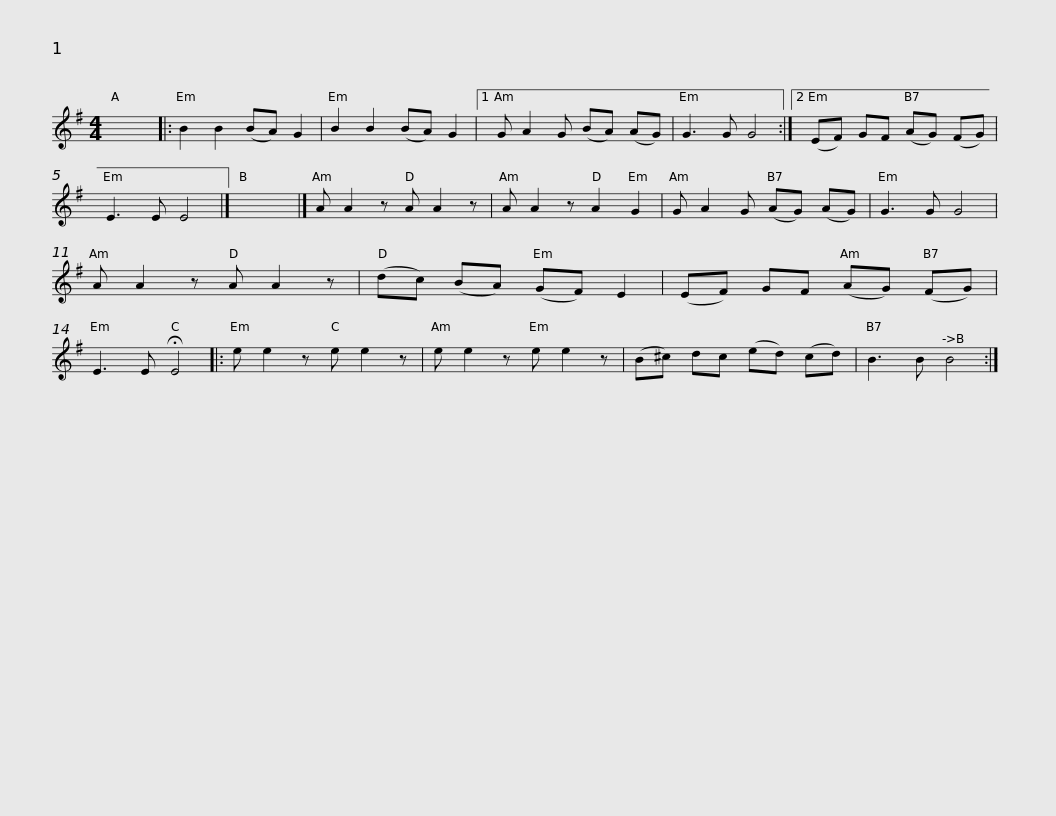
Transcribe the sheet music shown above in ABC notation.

X:1
L:1/8
M:4/4
I:linebreak $
K:Emin
V:1 treble
V:1
 x8 |: B2 B2 (BA) G2 | B2 B2 (BA) G2 |1 G A2 G (BA) (AG) | G3 G G4 :|2 %5
 (EF) GF (AG) (FG) | E3 E E4 |] x8 |]$ A A2 z A A2 z | A A2 z A2 G2 | %10
 G A2 G (AG) (AG) | G3 G G4 | A A2 z A A2 z | (dc) (BA) (GF) E2 |$ (EF) GF (AG) (FG) | %15
 E3 E !fermata!E4 |: e e2 z e e2 z | e e2 z e e2 z | (B^c) dc (ed) (cd) | B3 B B4 :| %20
